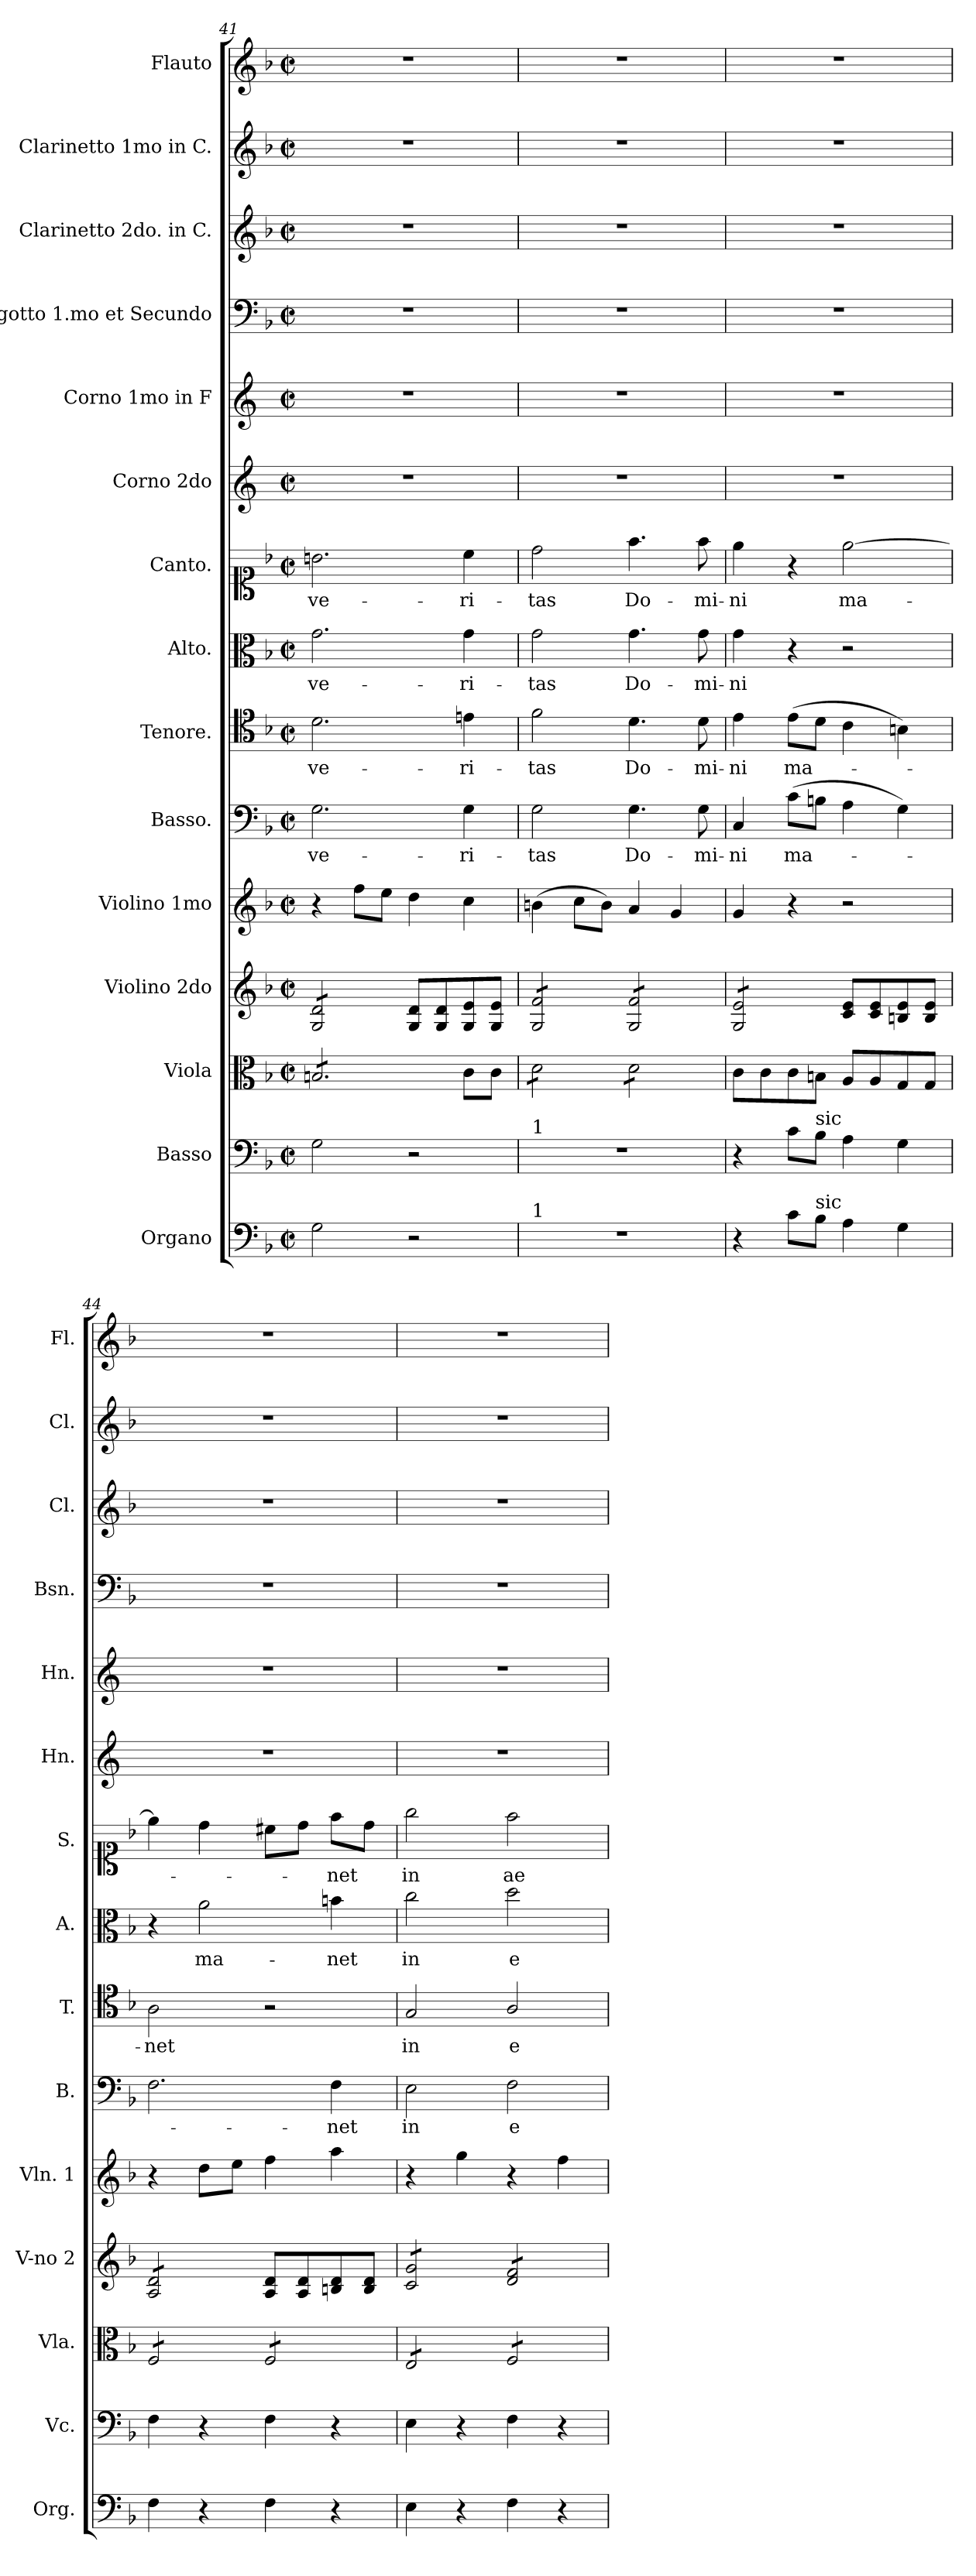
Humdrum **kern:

**kern	**kern	**kern	**kern	**kern	**kern	**text	**kern	**text	**kern	**text	**kern	**text	**kern	**kern	**kern	**kern	**kern	**kern
*part15	*part14	*part13	*part12	*part11	*part10	*part10	*part9	*part9	*part8	*part8	*part7	*part7	*part6	*part5	*part4	*part3	*part2	*part1
*staff15	*staff14	*staff13	*staff12	*staff11	*staff10	*staff10	*staff9	*staff9	*staff8	*staff8	*staff7	*staff7	*staff6	*staff5	*staff4	*staff3	*staff2	*staff1
*I"Organo	*I"Basso	*I"Viola	*I"Violino 2do	*I"Violino 1mo	*I"Basso.	*	*I"Tenore.	*	*I"Alto.	*	*I"Canto.	*	*I"Corno 2do	*I"Corno 1mo in F	*I"Fagotto 1.mo et Secundo	*I"Clarinetto 2do. in C.	*I"Clarinetto 1mo in C.	*I"Flauto
*I'Org.	*I'Vc.	*I'Vla.	*I'V-no 2	*I'Vln. 1	*I'B.	*	*I'T.	*	*I'A.	*	*I'S.	*	*I'Hn.	*I'Hn.	*I'Bsn.	*I'Cl.	*I'Cl.	*I'Fl.
*clefF4	*clefF4	*clefC3	*clefG2	*clefG2	*clefF4	*	*clefC4	*	*clefC3	*	*clefC1	*	*clefG2	*clefG2	*clefF4	*clefG2	*clefG2	*clefG2
*	*	*	*	*	*	*	*	*	*	*	*	*	*ITrd4c7	*ITrd4c7	*	*	*	*
*k[b-]	*k[b-]	*k[b-]	*k[b-]	*k[b-]	*k[b-]	*	*k[b-]	*	*k[b-]	*	*k[b-]	*	*k[b-]	*k[b-]	*k[b-]	*k[b-]	*k[b-]	*k[b-]
*F:	*F:	*F:	*F:	*F:	*F:	*	*F:	*	*F:	*	*F:	*	*	*	*F:	*F:	*F:	*F:
*M2/2	*M2/2	*M2/2	*M2/2	*M2/2	*M2/2	*	*M2/2	*	*M2/2	*	*M2/2	*	*M2/2	*M2/2	*M2/2	*M2/2	*M2/2	*M2/2
*met(c|)	*met(c|)	*met(c|)	*met(c|)	*met(c|)	*met(c|)	*	*met(c|)	*	*met(c|)	*	*met(c|)	*	*met(c|)	*met(c|)	*met(c|)	*met(c|)	*met(c|)	*met(c|)
=41	=41	=41	=41	=41	=41	=41	=41	=41	=41	=41	=41	=41	=41	=41	=41	=41	=41	=41
*	*	*tremolo	*	*	*	*	*	*	*	*	*	*	*	*	*	*	*	*
*	*	*	*tremolo	*	*	*	*	*	*	*	*	*	*	*	*	*	*	*
2G\	2G\	8Bn/L	8G/ 8d/L	4r	2.G\	ve-	2.d\	ve-	2.g\	ve-	2.bn\	ve-	1r	1r	1r	1r	1r	1r
.	.	8Bn/	8G/ 8d/	.	.	.	.	.	.	.	.	.	.	.	.	.	.	.
.	.	8Bn/	8G/ 8d/	8ff\L	.	.	.	.	.	.	.	.	.	.	.	.	.	.
.	.	8Bn/	8G/ 8d/J	8ee\J	.	.	.	.	.	.	.	.	.	.	.	.	.	.
*	*	*	*Xtremolo	*	*	*	*	*	*	*	*	*	*	*	*	*	*	*
2r	2r	8Bn/	8G/ 8d/L	4dd\	.	.	.	.	.	.	.	.	.	.	.	.	.	.
.	.	8Bn/J	8G/ 8d/	.	.	.	.	.	.	.	.	.	.	.	.	.	.	.
*	*	*Xtremolo	*	*	*	*	*	*	*	*	*	*	*	*	*	*	*	*
.	.	8c\L	8G/ 8e/	4cc\	4G\	-ri-	4en\	-ri-	4g\	-ri-	4cc\	-ri-	.	.	.	.	.	.
.	.	8c\J	8G/ 8e/J	.	.	.	.	.	.	.	.	.	.	.	.	.	.	.
=42	=42	=42	=42	=42	=42	=42	=42	=42	=42	=42	=42	=42	=42	=42	=42	=42	=42	=42
!	!LO:TX:a:t=1	!	!	!	!	!	!	!	!	!	!	!	!	!	!	!	!	!
!LO:TX:a:t=1	!	!	!	!	!	!	!	!	!	!	!	!	!	!	!	!	!	!
*	*	*tremolo	*	*	*	*	*	*	*	*	*	*	*	*	*	*	*	*
*	*	*	*tremolo	*	*	*	*	*	*	*	*	*	*	*	*	*	*	*
1r	1r	8d\L	8G/ 8f/L	(4bn\	2G\	-tas	2f\	-tas	2g\	-tas	2dd\	-tas	1r	1r	1r	1r	1r	1r
.	.	8d\	8G/ 8f/	.	.	.	.	.	.	.	.	.	.	.	.	.	.	.
.	.	8d\	8G/ 8f/	8cc\L	.	.	.	.	.	.	.	.	.	.	.	.	.	.
.	.	8d\J	8G/ 8f/J	8b\J)	.	.	.	.	.	.	.	.	.	.	.	.	.	.
.	.	8d\L	8G/ 8f/L	4a/	4.G\	Do-	4.d\	Do-	4.g\	Do-	4.ff\	Do-	.	.	.	.	.	.
.	.	8d\	8G/ 8f/	.	.	.	.	.	.	.	.	.	.	.	.	.	.	.
.	.	8d\	8G/ 8f/	4g/	.	.	.	.	.	.	.	.	.	.	.	.	.	.
.	.	8d\J	8G/ 8f/J	.	8G\	-mi-	8d\	-mi-	8g\	-mi-	8ff\	-mi-	.	.	.	.	.	.
*	*	*Xtremolo	*	*	*	*	*	*	*	*	*	*	*	*	*	*	*	*
=43	=43	=43	=43	=43	=43	=43	=43	=43	=43	=43	=43	=43	=43	=43	=43	=43	=43	=43
4r	4r	8c\L	8G/ 8e/L	4g/	4C/	-ni	4e\	-ni	4g\	-ni	4ee\	-ni	1r	1r	1r	1r	1r	1r
.	.	8c\	8G/ 8e/	.	.	.	.	.	.	.	.	.	.	.	.	.	.	.
8c\L	8c\L	8c\	8G/ 8e/	4r	(8c\L	ma-	(8e\L	ma-	4r	.	4r	.	.	.	.	.	.	.
!	!LO:TX:a:t=sic	!	!	!	!	!	!	!	!	!	!	!	!	!	!	!	!	!
!LO:TX:a:t=sic	!	!	!	!	!	!	!	!	!	!	!	!	!	!	!	!	!	!
8B-\J	8B-\J	8Bn\J	8G/ 8e/J	.	8Bn\J	.	8d\J	.	.	.	.	.	.	.	.	.	.	.
*	*	*	*Xtremolo	*	*	*	*	*	*	*	*	*	*	*	*	*	*	*
4A\	4A\	8A/L	8c/ 8e/L	2r	4A\	.	4c\	.	2r	.	[2ee\	ma-	.	.	.	.	.	.
.	.	8A/	8c/ 8e/	.	.	.	.	.	.	.	.	.	.	.	.	.	.	.
4G\	4G\	8G/	8Bn/ 8e/	.	4G\)	.	4Bn\)	.	.	.	.	.	.	.	.	.	.	.
.	.	8G/J	8B/ 8e/J	.	.	.	.	.	.	.	.	.	.	.	.	.	.	.
=44	=44	=44	=44	=44	=44	=44	=44	=44	=44	=44	=44	=44	=44	=44	=44	=44	=44	=44
*	*	*tremolo	*	*	*	*	*	*	*	*	*	*	*	*	*	*	*	*
*	*	*	*tremolo	*	*	*	*	*	*	*	*	*	*	*	*	*	*	*
4F\	4F\	8F/L	8A/ 8d/L	4r	2.F\	.	2A\	-net	4r	.	4ee\]	.	1r	1r	1r	1r	1r	1r
.	.	8F/	8A/ 8d/	.	.	.	.	.	.	.	.	.	.	.	.	.	.	.
4r	4r	8F/	8A/ 8d/	8dd\L	.	.	.	.	2a\	ma-	4dd\	.	.	.	.	.	.	.
.	.	8F/J	8A/ 8d/J	8ee\J	.	.	.	.	.	.	.	.	.	.	.	.	.	.
*	*	*	*Xtremolo	*	*	*	*	*	*	*	*	*	*	*	*	*	*	*
4F\	4F\	8F/L	8A/ 8d/L	4ff\	.	.	2r	.	.	.	8cc#X\L	.	.	.	.	.	.	.
.	.	8F/	8A/ 8d/	.	.	.	.	.	.	.	8dd\J	.	.	.	.	.	.	.
4r	4r	8F/	8Bn/ 8d/	4aa\	4F\	-net	.	.	4bn\	-net	8ff\L	-net	.	.	.	.	.	.
.	.	8F/J	8B/ 8d/J	.	.	.	.	.	.	.	8dd\J	.	.	.	.	.	.	.
=45	=45	=45	=45	=45	=45	=45	=45	=45	=45	=45	=45	=45	=45	=45	=45	=45	=45	=45
*	*	*	*tremolo	*	*	*	*	*	*	*	*	*	*	*	*	*	*	*
4E\	4E\	8E/L	8c/ 8g/L	4r	2E\	in	2G/	in	2cc\	in	2gg\	in	1r	1r	1r	1r	1r	1r
.	.	8E/	8c/ 8g/	.	.	.	.	.	.	.	.	.	.	.	.	.	.	.
4r	4r	8E/	8c/ 8g/	4gg\	.	.	.	.	.	.	.	.	.	.	.	.	.	.
.	.	8E/J	8c/ 8g/J	.	.	.	.	.	.	.	.	.	.	.	.	.	.	.
4F\	4F\	8F/L	8d/ 8f/L	4r	2F\	e-	2A/	e-	2dd\	e-	2ff\	ae-	.	.	.	.	.	.
.	.	8F/	8d/ 8f/	.	.	.	.	.	.	.	.	.	.	.	.	.	.	.
4r	4r	8F/	8d/ 8f/	4ff\	.	.	.	.	.	.	.	.	.	.	.	.	.	.
.	.	8F/J	8d/ 8f/J	.	.	.	.	.	.	.	.	.	.	.	.	.	.	.
*	*	*	*Xtremolo	*	*	*	*	*	*	*	*	*	*	*	*	*	*	*
*	*	*Xtremolo	*	*	*	*	*	*	*	*	*	*	*	*	*	*	*	*
=	=	=	=	=	=	=	=	=	=	=	=	=	=	=	=	=	=	=
*-	*-	*-	*-	*-	*-	*-	*-	*-	*-	*-	*-	*-	*-	*-	*-	*-	*-	*-
